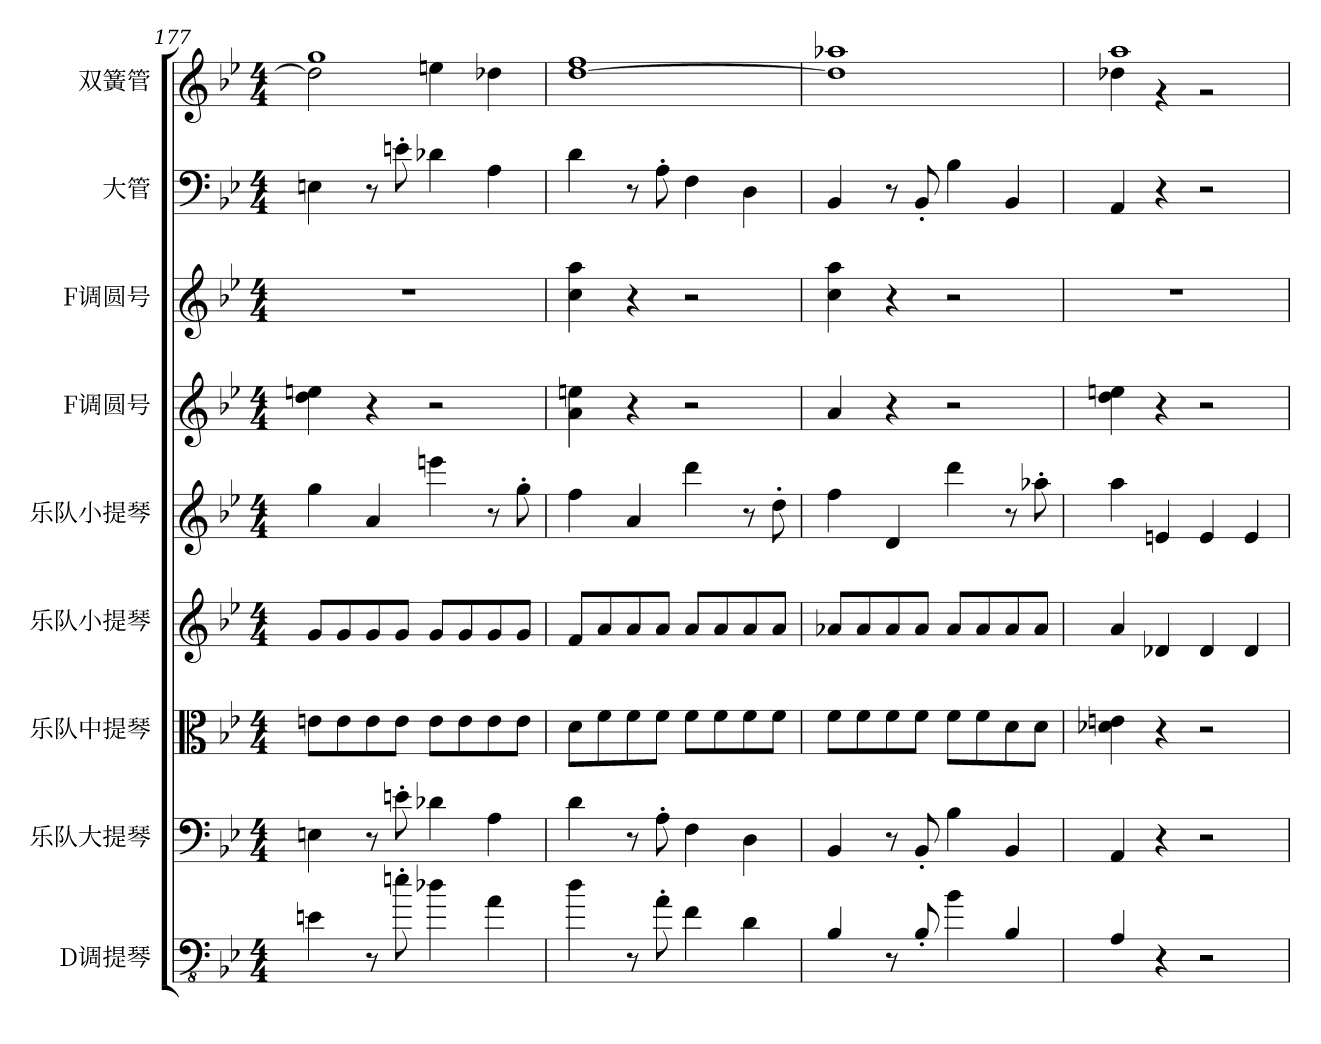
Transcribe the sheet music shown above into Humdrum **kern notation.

**kern	**kern	**kern	**kern	**kern	**kern	**kern	**kern	**kern
*part9	*part8	*part7	*part6	*part5	*part4	*part3	*part2	*part1
*staff9	*staff8	*staff7	*staff6	*staff5	*staff4	*staff3	*staff2	*staff1
*I"D调提琴	*I"乐队大提琴	*I"乐队中提琴	*I"乐队小提琴	*I"乐队小提琴	*I"F调圆号	*I"F调圆号	*I"大管	*I"双簧管
*clefFv4	*clefF4	*clefC3	*clefG2	*clefG2	*clefG2	*clefG2	*clefF4	*clefG2
*ITrd7c12	*	*	*	*	*ITrd4c7	*ITrd4c7	*	*
*k[b-e-]	*k[b-e-]	*k[b-e-]	*k[b-e-]	*k[b-e-]	*k[b-e-a-]	*k[b-e-a-]	*k[b-e-]	*k[b-e-]
*M4/4	*M4/4	*M4/4	*M4/4	*M4/4	*M4/4	*M4/4	*M4/4	*M4/4
=177	=177	=177	=177	=177	=177	=177	=177	=177
*	*	*	*	*	*	*	*	*^
4EEn\	4En\	8en\L	8g/L	4gg\	4g\ 4an\	1r	4En\	1gg	2dd-\]
.	.	8e\	8g/	.	.	.	.	.	.
8r	8r	8e\	8g/	4a/	4r	.	8r	.	.
8En'\	8en'\	8e\J	8g/J	.	.	.	8en'\	.	.
4D-X\	4d-X\	8e\L	8g/L	4eeen\	2r	.	4d-X\	.	4een\
.	.	8e\	8g/	.	.	.	.	.	.
4AA\	4A\	8e\	8g/	8r	.	.	4A\	.	4dd-X\
.	.	8e\J	8g/J	8gg'\	.	.	.	.	.
=178	=178	=178	=178	=178	=178	=178	=178	=178	=178
4D\	4d\	8d\L	8f/L	4ff\	4d\ 4an\	4f\ 4dd\	4d\	[1dd	1ff
.	.	8f\	8a/	.	.	.	.	.	.
8r	8r	8f\	8a/	4a/	4r	4r	8r	.	.
8AA'\	8A'\	8f\J	8a/J	.	.	.	8A'\	.	.
4FF\	4F\	8f\L	8a/L	4ddd\	2r	2r	4F\	.	.
.	.	8f\	8a/	.	.	.	.	.	.
4DD\	4D\	8f\	8a/	8r	.	.	4D\	.	.
.	.	8f\J	8a/J	8dd'\	.	.	.	.	.
*	*	*	*	*	*	*	*	*v	*v
=179	=179	=179	=179	=179	=179	=179	=179	=179
4BBB-/	4BB-/	8f\L	8a-X/L	4ff\	4d/	4f\ 4dd\	4BB-/	1dd] 1aa-X
.	.	8f\	8a-/	.	.	.	.	.
8r	8r	8f\	8a-/	4d/	4r	4r	8r	.
8BBB-'/	8BB-'/	8f\J	8a-/J	.	.	.	8BB-'/	.
4BB-\	4B-\	8f\L	8a-/L	4ddd\	2r	2r	4B-\	.
.	.	8f\	8a-/	.	.	.	.	.
4BBB-/	4BB-/	8d\	8a-/	8r	.	.	4BB-/	.
.	.	8d\J	8a-/J	8aa-X'\	.	.	.	.
!!LO:PB:g=z
=180	=180	=180	=180	=180	=180	=180	=180	=180
*	*	*	*	*	*	*	*	*MM146
*	*	*	*	*	*	*	*	*^
4AAA/	4AA/	4d-X\ 4en\	4a/	4aa\	4g\ 4an\	1r	4AA/	1aa	4dd-X\
4r	4r	4r	4d-X/	4en/	4r	.	4r	.	4r
2r	2r	2r	4d-/	4e/	2r	.	2r	.	2r
.	.	.	4d-/	4e/	.	.	.	.	.
*	*	*	*	*	*	*	*	*v	*v
=	=	=	=	=	=	=	=	=
*-	*-	*-	*-	*-	*-	*-	*-	*-
